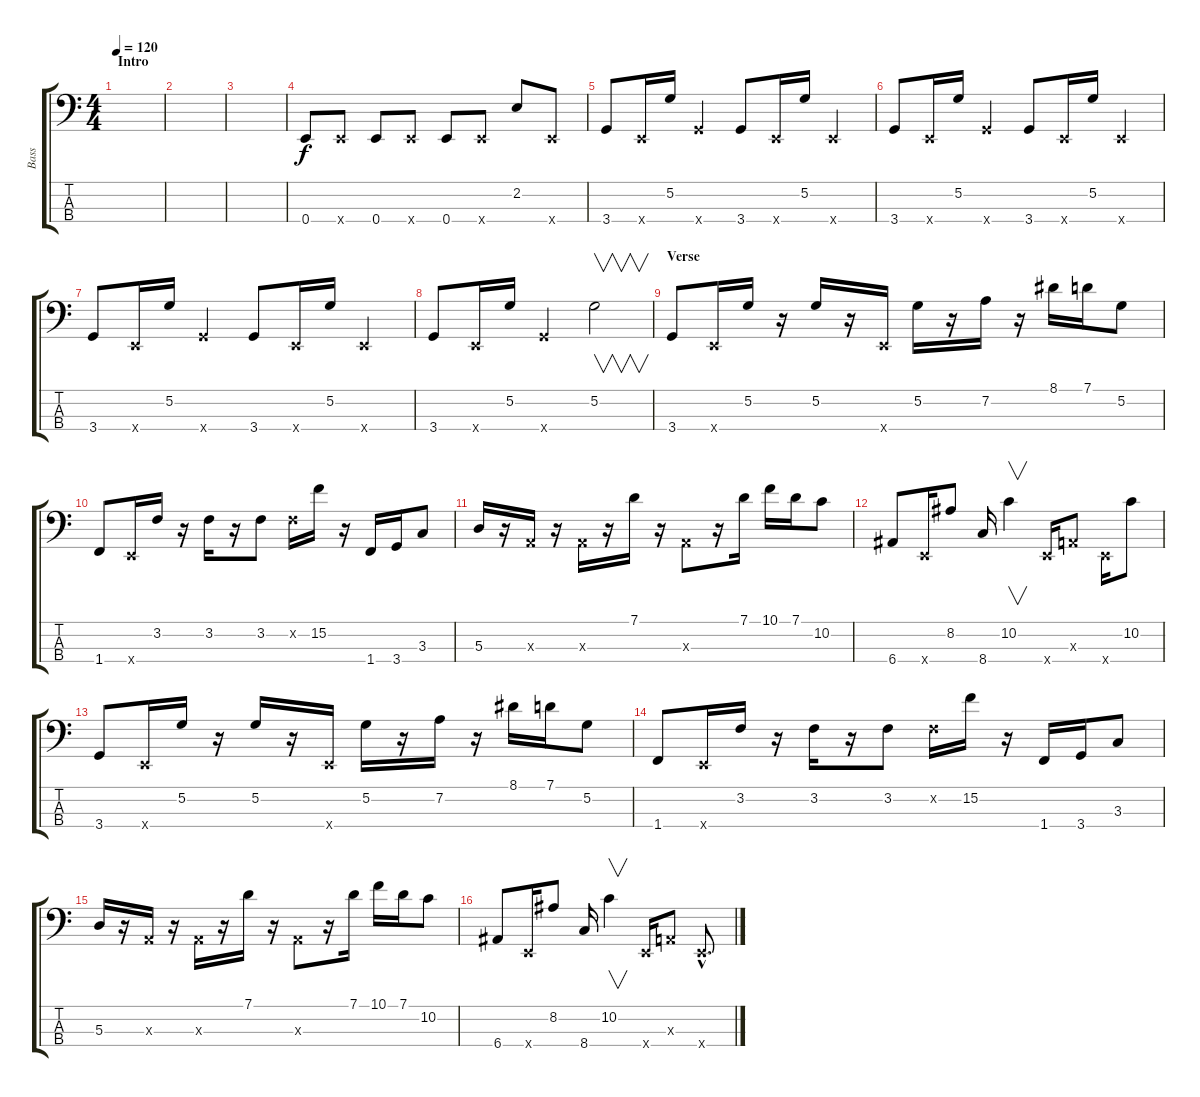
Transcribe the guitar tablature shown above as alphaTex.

\track ("Bass" "Bass") {instrument slapbass1}
\staff {score tabs}
\tuning (G2 D2 A1 E1) {hide}
\ts (4 4)
\section ("" "Intro")
\tempo 120
\clef f4
\ks c
|
|
|
0.4.8 0.4{x}.8 0.4.8 0.4{x}.8 0.4.8 0.4{x}.8 2.2.8 0.4{x}.8 |
3.4.8 0.4{x}.16 5.2.16 3.4{x}.4 3.4.8 0.4{x}.16 5.2.16 0.4{x}.4 |
3.4.8 0.4{x}.16 5.2.16 3.4{x}.4 3.4.8 0.4{x}.16 5.2.16 0.4{x}.4 |
3.4.8 0.4{x}.16 5.2.16 3.4{x}.4 3.4.8 0.4{x}.16 5.2.16 0.4{x}.4 |
3.4.8 0.4{x}.16 5.2.16 3.4{x}.4 5.2.2{v} |
\section ("" "Verse")
3.4.8 0.4{x}.16 5.2.16 r.16 5.2.16 r.16 0.4{x}.16 5.2.16 r.16 7.2.16 r.16 8.1.16 7.1.16 5.2.8 |
1.4.8 0.4{x}.16 3.2.16 r.16 3.2.16 r.16 3.2.8 3.2{x}.16 15.2.16 r.16 1.4.16 3.4.16 3.3.8 |
5.3.16 r.16 0.3{x}.16 r.16 0.3{x}.16 r.16 7.1.16 r.16 0.3{x}.8 r.16 7.1.16 10.1.16 7.1.16 10.2.8 |
6.4.8 0.4{x}.16 8.2.8 8.4.16 10.2.4{v} 0.4{x}.16 0.3{x}.8 0.4{x}.16 10.2.8 |
3.4.8 0.4{x}.16 5.2.16 r.16 5.2.16 r.16 0.4{x}.16 5.2.16 r.16 7.2.16 r.16 8.1.16 7.1.16 5.2.8 |
1.4.8 0.4{x}.16 3.2.16 r.16 3.2.16 r.16 3.2.8 3.2{x}.16 15.2.16 r.16 1.4.16 3.4.16 3.3.8 |
5.3.16 r.16 0.3{x}.16 r.16 0.3{x}.16 r.16 7.1.16 r.16 0.3{x}.8 r.16 7.1.16 10.1.16 7.1.16 10.2.8 |
6.4.8 0.4{x}.16 8.2.8 8.4.16 10.2.4{v} 0.4{x}.16 0.3{x}.8 0.4{hac x}.8{d}
